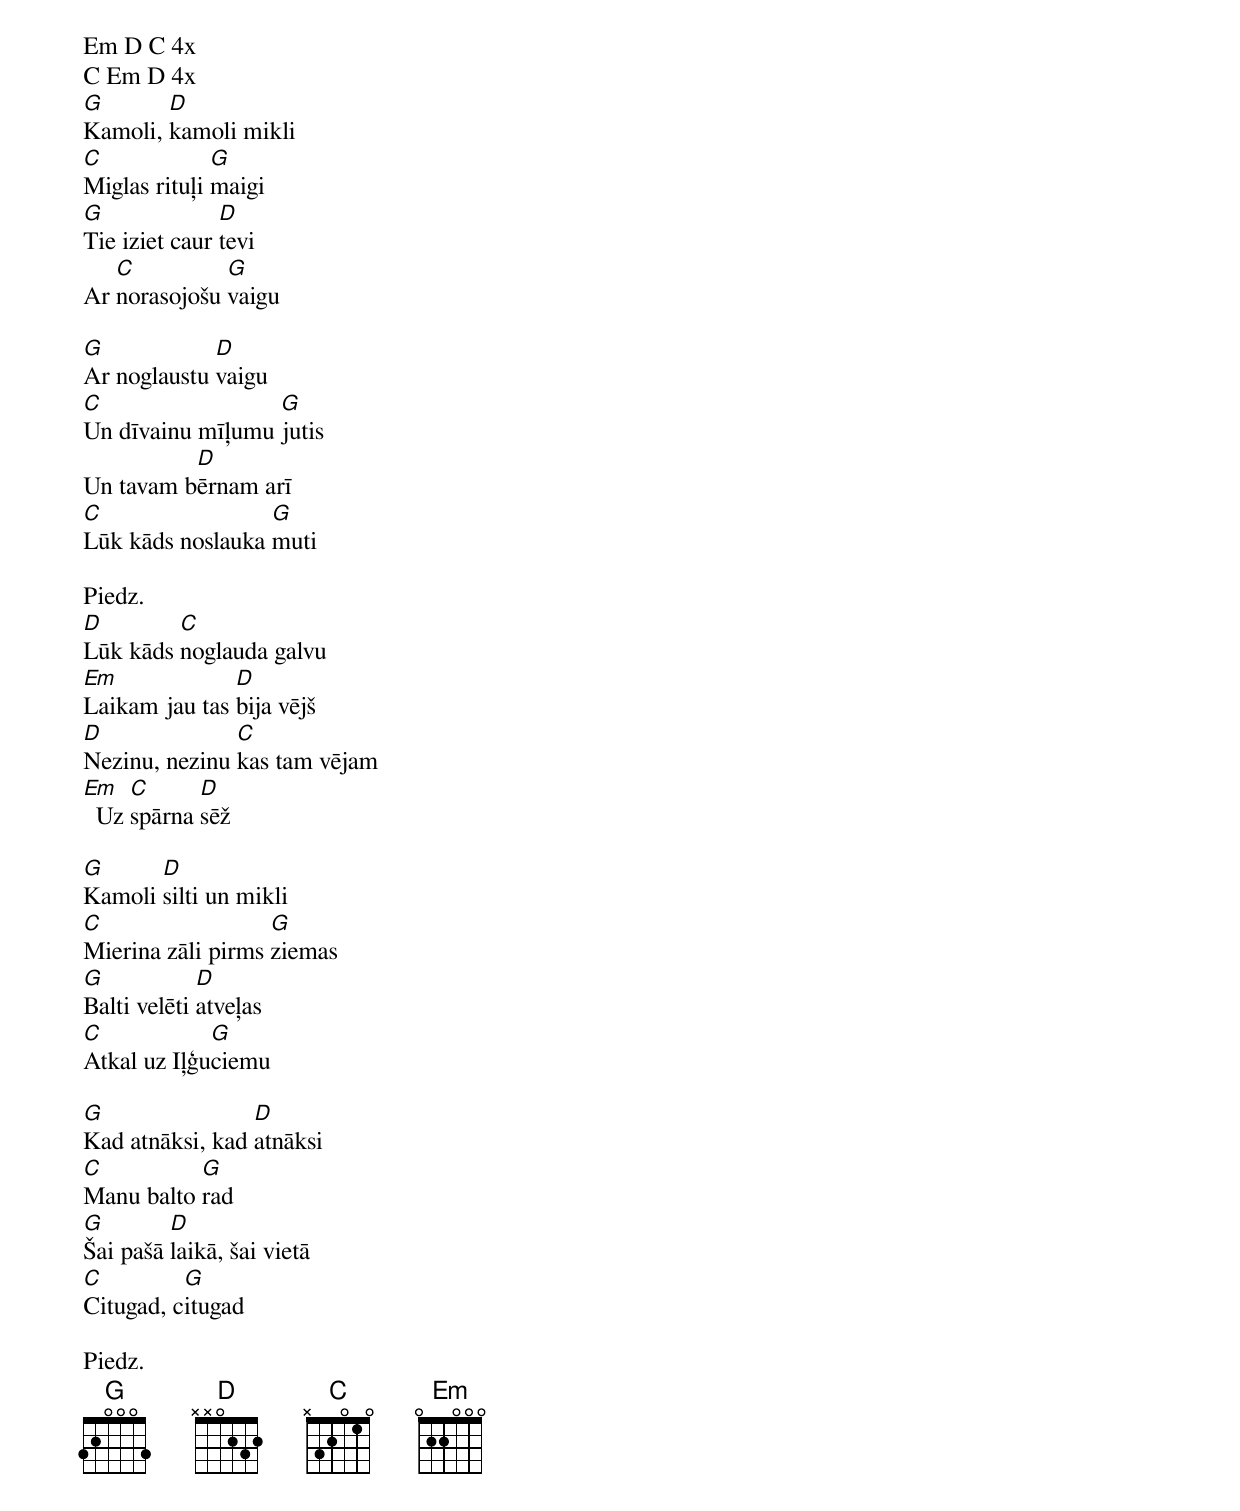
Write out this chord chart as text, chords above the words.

Em D C 4x
C Em D 4x
G       D
Kamoli, kamoli mikli
C             G
Miglas rituļi maigi
G              D
Tie iziet caur tevi
   C          G
Ar norasojošu vaigu

G            D
Ar noglaustu vaigu
C                 G
Un dīvainu mīļumu jutis
          D
Un tavam bērnam arī
C                 G
Lūk kāds noslauka muti

Piedz.
D        C
Lūk kāds noglauda galvu
Em             D
Laikam jau tas bija vējš
D              C
Nezinu, nezinu kas tam vējam
Em   C      D
  Uz spārna sēž

G      D
Kamoli silti un mikli
C                  G
Mierina zāli pirms ziemas
G            D
Balti velēti atveļas
C            G
Atkal uz Iļģuciemu

G                D
Kad atnāksi, kad atnāksi
C          G
Manu balto rad
G        D
Šai pašā laikā, šai vietā
C         G
Citugad, citugad

Piedz.
